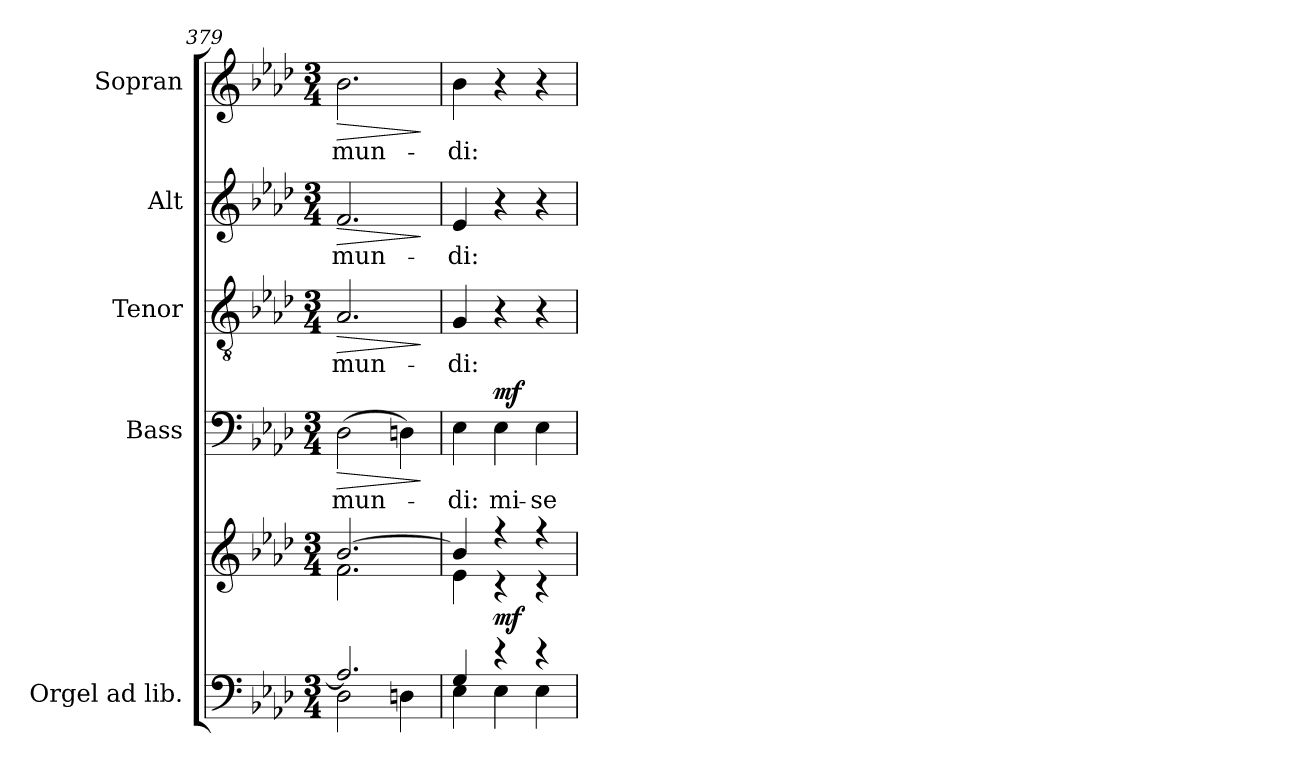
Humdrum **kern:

**kern	**kern	**dynam	**kern	**text	**dynam	**kern	**text	**dynam	**kern	**text	**dynam	**kern	**text	**dynam
*part5	*part5	*part5	*part4	*part4	*part4	*part3	*part3	*part3	*part2	*part2	*part2	*part1	*part1	*part1
*staff6	*staff5	*staff5/6	*staff4	*staff4	*staff4	*staff3	*staff3	*staff3	*staff2	*staff2	*staff2	*staff1	*staff1	*staff1
*I"Orgel ad lib.	*	*	*I"Bass	*	*	*I"Tenor	*	*	*I"Alt	*	*	*I"Sopran	*	*
*	*	*	*I'B.	*	*	*I'T.	*	*	*I'A.	*	*	*I'S.	*	*
*clefF4	*clefG2	*	*clefF4	*	*	*clefGv2	*	*	*clefG2	*	*	*clefG2	*	*
*k[b-e-a-d-]	*k[b-e-a-d-]	*	*k[b-e-a-d-]	*	*	*k[b-e-a-d-]	*	*	*k[b-e-a-d-]	*	*	*k[b-e-a-d-]	*	*
*A-:	*A-:	*	*A-:	*	*	*A-:	*	*	*A-:	*	*	*A-:	*	*
*M3/4	*M3/4	*	*M3/4	*	*	*M3/4	*	*	*M3/4	*	*	*M3/4	*	*
=379	=379	=379	=379	=379	=379	=379	=379	=379	=379	=379	=379	=379	=379	=379
*^	*^	*	*	*	*	*	*	*	*	*	*	*	*	*
!	!	!	!	!	!	!LO:LY:b	!LO:HP:b	!	!LO:LY:b	!LO:HP:b	!	!LO:LY:b	!LO:HP:b	!	!LO:LY:b	!LO:HP:b
2.A-/]	2D-\	[>2.b-/	2.f\	.	(>2D-\	mun-	>	2.A-/	mun-	>	2.f/	mun-	>	2.b-\	mun-	>
.	4Dn\	.	.	.	4Dn\)	.	.	.	.	.	.	.	.	.	.	.
*v	*v	*	*	*	*	*	*	*	*	*	*	*	*	*	*	*
*	*v	*v	*	*	*	*	*	*	*	*	*	*	*	*	*
.	.	.	.	.	]	.	.	]	.	.	]	.	.	]
=380	=380	=380	=380	=380	=380	=380	=380	=380	=380	=380	=380	=380	=380	=380
*^	*^	*	*	*	*	*	*	*	*	*	*	*	*	*
!	!	!	!	!	!	!LO:LY:b	!	!	!LO:LY:b	!	!	!LO:LY:b	!	!	!LO:LY:b	!
4G/	4E-\	4b-/]	4e-\	.	4E-\	-di:	.	4G/	-di:	.	4e-/	-di:	.	4b-\	-di:	.
!	!	!	!	!LO:DY:b	!	!LO:LY:b	!LO:DY:a	!	!	!	!	!	!	!	!	!
4rd	4E-\	4r	4r	mf	4E-\	mi-	mf	4r	.	.	4r	.	.	4r	.	.
!	!	!	!	!	!	!LO:LY:b	!	!	!	!	!	!	!	!	!	!
4rd	4E-\	4r	4r	.	4E-\	-se-	.	4r	.	.	4r	.	.	4r	.	.
*v	*v	*	*	*	*	*	*	*	*	*	*	*	*	*	*	*
*	*v	*v	*	*	*	*	*	*	*	*	*	*	*	*	*
=	=	=	=	=	=	=	=	=	=	=	=	=	=	=
*-	*-	*-	*-	*-	*-	*-	*-	*-	*-	*-	*-	*-	*-	*-
